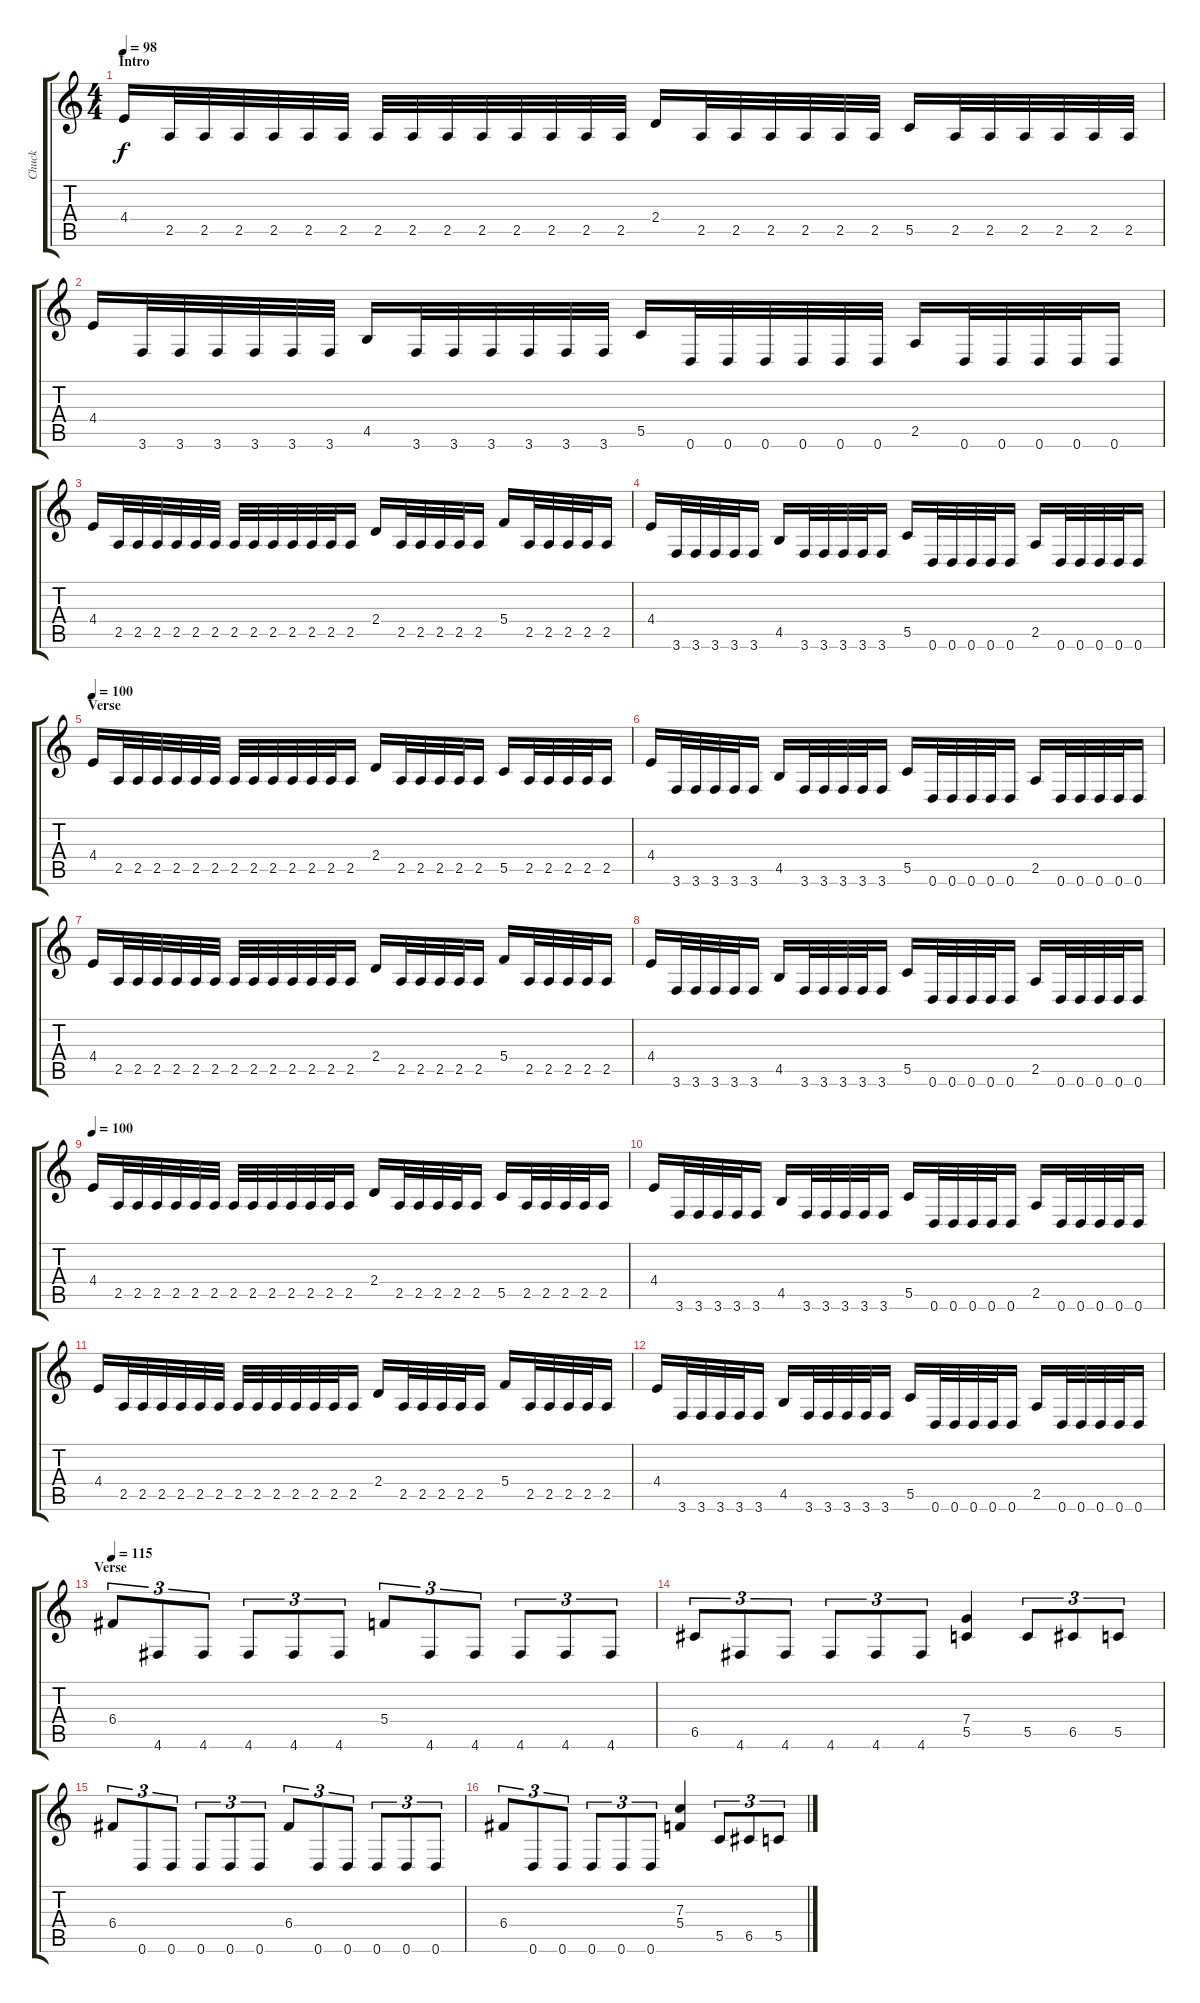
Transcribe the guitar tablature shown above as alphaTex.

\track ("Chuck" "Chuck") {instrument distortionguitar}
\staff {score tabs}
\tuning (D4 A3 F3 C3 G2 D2) {hide}
\ts (4 4)
\section ("" "Intro")
\tempo 98
\clef g2
\ks c
4.4.16{dy f instrument distortionguitar} 2.5.32 2.5.32 2.5.32 2.5.32 2.5.32 2.5.32 2.5.32 2.5.32 2.5.32 2.5.32 2.5.32 2.5.32 2.5.32 2.5.32 2.4.16 2.5.32 2.5.32 2.5.32 2.5.32 2.5.32 2.5.32 5.5.16 2.5.32 2.5.32 2.5.32 2.5.32 2.5.32 2.5.32 |
4.4.16 3.6.32 3.6.32 3.6.32 3.6.32 3.6.32 3.6.32 4.5.16 3.6.32 3.6.32 3.6.32 3.6.32 3.6.32 3.6.32 5.5.16 0.6.32 0.6.32 0.6.32 0.6.32 0.6.32 0.6.32 2.5.16 0.6.32 0.6.32 0.6.32 0.6.32 0.6.16 |
4.4.16 2.5.32 2.5.32 2.5.32 2.5.32 2.5.32 2.5.32 2.5.32 2.5.32 2.5.32 2.5.32 2.5.32 2.5.32 2.5.16 2.4.16 2.5.32 2.5.32 2.5.32 2.5.32 2.5.16 5.4.16 2.5.32 2.5.32 2.5.32 2.5.32 2.5.16 |
4.4.16 3.6.32 3.6.32 3.6.32 3.6.32 3.6.16 4.5.16 3.6.32 3.6.32 3.6.32 3.6.32 3.6.16 5.5.16 0.6.32 0.6.32 0.6.32 0.6.32 0.6.16 2.5.16 0.6.32 0.6.32 0.6.32 0.6.32 0.6.16 |
\section ("" "Verse")
\tempo 100
4.4.16 2.5.32 2.5.32 2.5.32 2.5.32 2.5.32 2.5.32 2.5.32 2.5.32 2.5.32 2.5.32 2.5.32 2.5.32 2.5.16 2.4.16 2.5.32 2.5.32 2.5.32 2.5.32 2.5.16 5.5.16 2.5.32 2.5.32 2.5.32 2.5.32 2.5.16 |
4.4.16 3.6.32 3.6.32 3.6.32 3.6.32 3.6.16 4.5.16 3.6.32 3.6.32 3.6.32 3.6.32 3.6.16 5.5.16 0.6.32 0.6.32 0.6.32 0.6.32 0.6.16 2.5.16 0.6.32 0.6.32 0.6.32 0.6.32 0.6.16 |
4.4.16 2.5.32 2.5.32 2.5.32 2.5.32 2.5.32 2.5.32 2.5.32 2.5.32 2.5.32 2.5.32 2.5.32 2.5.32 2.5.16 2.4.16 2.5.32 2.5.32 2.5.32 2.5.32 2.5.16 5.4.16 2.5.32 2.5.32 2.5.32 2.5.32 2.5.16 |
4.4.16 3.6.32 3.6.32 3.6.32 3.6.32 3.6.16 4.5.16 3.6.32 3.6.32 3.6.32 3.6.32 3.6.16 5.5.16 0.6.32 0.6.32 0.6.32 0.6.32 0.6.16 2.5.16 0.6.32 0.6.32 0.6.32 0.6.32 0.6.16 |
\tempo 100
4.4.16 2.5.32 2.5.32 2.5.32 2.5.32 2.5.32 2.5.32 2.5.32 2.5.32 2.5.32 2.5.32 2.5.32 2.5.32 2.5.16 2.4.16 2.5.32 2.5.32 2.5.32 2.5.32 2.5.16 5.5.16 2.5.32 2.5.32 2.5.32 2.5.32 2.5.16 |
4.4.16 3.6.32 3.6.32 3.6.32 3.6.32 3.6.16 4.5.16 3.6.32 3.6.32 3.6.32 3.6.32 3.6.16 5.5.16 0.6.32 0.6.32 0.6.32 0.6.32 0.6.16 2.5.16 0.6.32 0.6.32 0.6.32 0.6.32 0.6.16 |
4.4.16 2.5.32 2.5.32 2.5.32 2.5.32 2.5.32 2.5.32 2.5.32 2.5.32 2.5.32 2.5.32 2.5.32 2.5.32 2.5.16 2.4.16 2.5.32 2.5.32 2.5.32 2.5.32 2.5.16 5.4.16 2.5.32 2.5.32 2.5.32 2.5.32 2.5.16 |
4.4.16 3.6.32 3.6.32 3.6.32 3.6.32 3.6.16 4.5.16 3.6.32 3.6.32 3.6.32 3.6.32 3.6.16 5.5.16 0.6.32 0.6.32 0.6.32 0.6.32 0.6.16 2.5.16 0.6.32 0.6.32 0.6.32 0.6.32 0.6.16 |
\section ("" "Verse")
\tempo 115
6.4.8{tu (3 2)} 4.6.8{tu (3 2)} 4.6.8{tu (3 2)} 4.6.8{tu (3 2)} 4.6.8{tu (3 2)} 4.6.8{tu (3 2)} 5.4.8{tu (3 2)} 4.6.8{tu (3 2)} 4.6.8{tu (3 2)} 4.6.8{tu (3 2)} 4.6.8{tu (3 2)} 4.6.8{tu (3 2)} |
6.5.8{tu (3 2)} 4.6.8{tu (3 2)} 4.6.8{tu (3 2)} 4.6.8{tu (3 2)} 4.6.8{tu (3 2)} 4.6.8{tu (3 2)} (7.4 5.5).4 5.5.8{tu (3 2)} 6.5.8{tu (3 2)} 5.5.8{tu (3 2)} |
6.4.8{tu (3 2)} 0.6.8{tu (3 2)} 0.6.8{tu (3 2)} 0.6.8{tu (3 2)} 0.6.8{tu (3 2)} 0.6.8{tu (3 2)} 6.4.8{tu (3 2)} 0.6.8{tu (3 2)} 0.6.8{tu (3 2)} 0.6.8{tu (3 2)} 0.6.8{tu (3 2)} 0.6.8{tu (3 2)} |
6.4.8{tu (3 2)} 0.6.8{tu (3 2)} 0.6.8{tu (3 2)} 0.6.8{tu (3 2)} 0.6.8{tu (3 2)} 0.6.8{tu (3 2)} (7.3 5.4).4 5.5.8{tu (3 2)} 6.5.8{tu (3 2)} 5.5.8{tu (3 2)}
